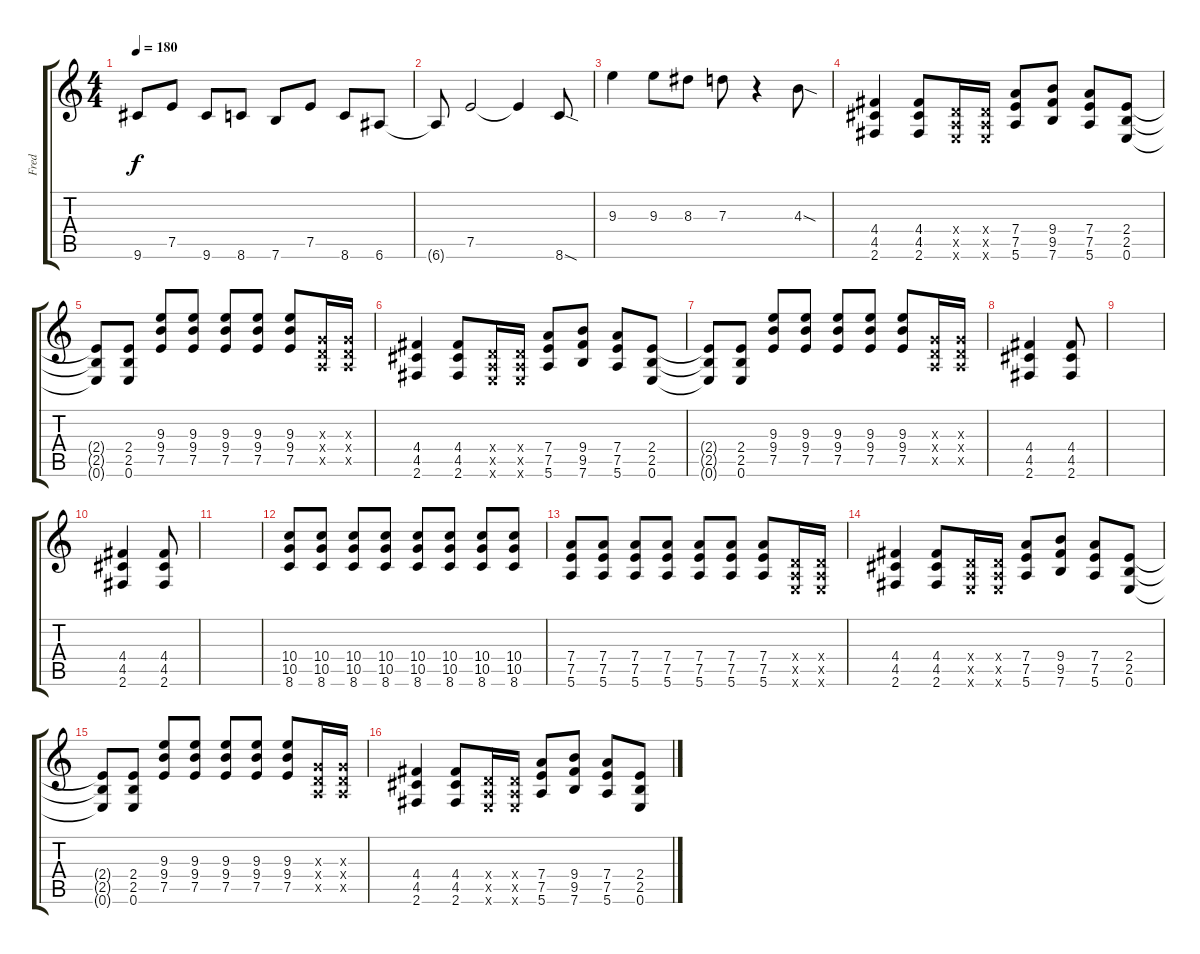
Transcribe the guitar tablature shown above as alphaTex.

\track ("Fred" "Fred") {instrument overdrivenguitar}
\staff {score tabs}
\tuning (E4 B3 G3 D3 A2 E2) {hide}
\ts (4 4)
\tempo 180
\clef g2
\ks c
9.6.8{dy f} 7.5.8 9.6.8 8.6.8 7.6.8 7.5.8 8.6.8 6.6.8 |
6.6{t}.8 7.5.2 7.5{t}.4 8.6{sod}.8 |
9.3.4 9.3.8 8.3.8 7.3.8 r.4 4.3{sod}.8 |
(4.4 4.5 2.6).4 (4.4 4.5 2.6).8 (0.4{x} 0.5{x} 0.6{x}).16 (0.4{x} 0.5{x} 0.6{x}).16 (7.4 7.5 5.6).8 (9.4 9.5 7.6).8 (7.4 7.5 5.6).8 (2.4 2.5 0.6).8 |
(2.4{t} 2.5{t} 0.6{t}).8 (2.4 2.5 0.6).8 (9.3 9.4 7.5).8 (9.3 9.4 7.5).8 (9.3 9.4 7.5).8 (9.3 9.4 7.5).8 (9.3 9.4 7.5).8 (0.3{x} 0.4{x} 0.5{x}).16 (0.3{x} 0.4{x} 0.5{x}).16 |
(4.4 4.5 2.6).4 (4.4 4.5 2.6).8 (0.4{x} 0.5{x} 0.6{x}).16 (0.4{x} 0.5{x} 0.6{x}).16 (7.4 7.5 5.6).8 (9.4 9.5 7.6).8 (7.4 7.5 5.6).8 (2.4 2.5 0.6).8 |
(2.4{t} 2.5{t} 0.6{t}).8 (2.4 2.5 0.6).8 (9.3 9.4 7.5).8 (9.3 9.4 7.5).8 (9.3 9.4 7.5).8 (9.3 9.4 7.5).8 (9.3 9.4 7.5).8 (0.3{x} 0.4{x} 0.5{x}).16 (0.3{x} 0.4{x} 0.5{x}).16 |
(4.4 4.5 2.6).4 (4.4 4.5 2.6).8 |
|
(4.4 4.5 2.6).4 (4.4 4.5 2.6).8 |
|
(10.4 10.5 8.6).8 (10.4 10.5 8.6).8 (10.4 10.5 8.6).8 (10.4 10.5 8.6).8 (10.4 10.5 8.6).8 (10.4 10.5 8.6).8 (10.4 10.5 8.6).8 (10.4 10.5 8.6).8 |
(7.4 7.5 5.6).8 (7.4 7.5 5.6).8 (7.4 7.5 5.6).8 (7.4 7.5 5.6).8 (7.4 7.5 5.6).8 (7.4 7.5 5.6).8 (7.4 7.5 5.6).8 (0.4{x} 0.5{x} 0.6{x}).16 (0.4{x} 0.5{x} 0.6{x}).16 |
(4.4 4.5 2.6).4 (4.4 4.5 2.6).8 (0.4{x} 0.5{x} 0.6{x}).16 (0.4{x} 0.5{x} 0.6{x}).16 (7.4 7.5 5.6).8 (9.4 9.5 7.6).8 (7.4 7.5 5.6).8 (2.4 2.5 0.6).8 |
(2.4{t} 2.5{t} 0.6{t}).8 (2.4 2.5 0.6).8 (9.3 9.4 7.5).8 (9.3 9.4 7.5).8 (9.3 9.4 7.5).8 (9.3 9.4 7.5).8 (9.3 9.4 7.5).8 (0.3{x} 0.4{x} 0.5{x}).16 (0.3{x} 0.4{x} 0.5{x}).16 |
(4.4 4.5 2.6).4 (4.4 4.5 2.6).8 (0.4{x} 0.5{x} 0.6{x}).16 (0.4{x} 0.5{x} 0.6{x}).16 (7.4 7.5 5.6).8 (9.4 9.5 7.6).8 (7.4 7.5 5.6).8 (2.4 2.5 0.6).8
